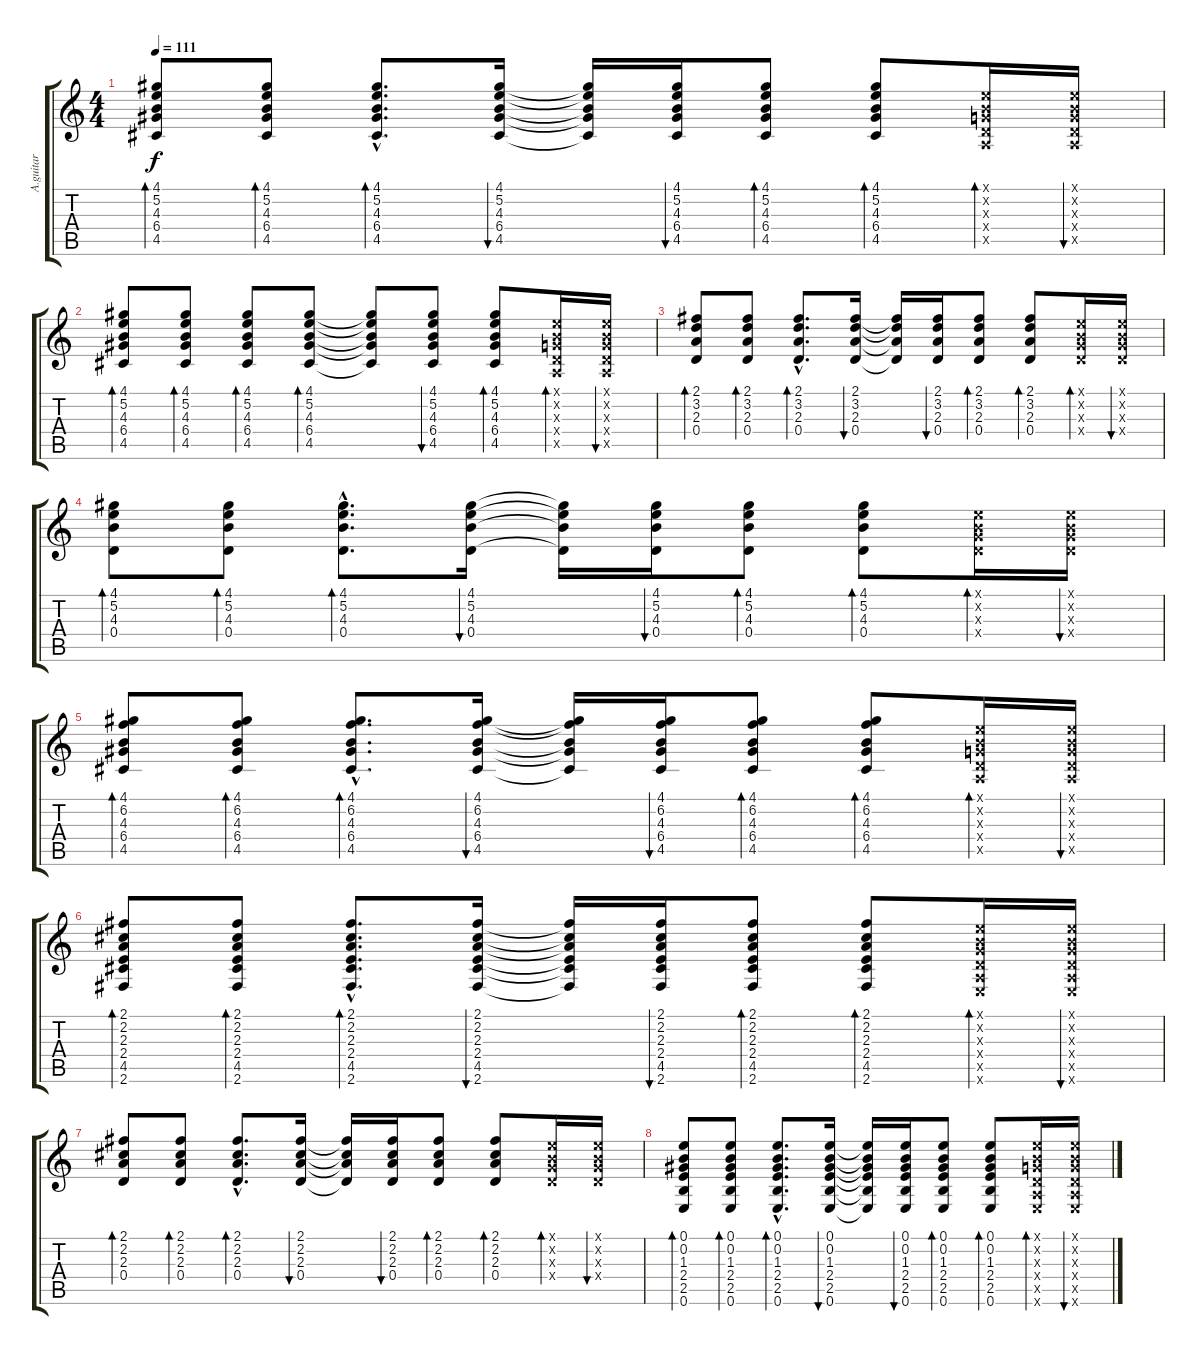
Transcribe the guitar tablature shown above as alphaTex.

\track ("A.guitar" "A.guitar") {instrument acousticguitarsteel}
\staff {score tabs}
\tuning (E4 B3 G3 D3 A2 E2) {hide}
\ts (4 4)
\tempo 111
\clef g2
\ks c
(4.1 5.2 4.3 6.4 4.5).8{bd 60 dy f} (4.1 5.2 4.3 6.4 4.5).8{bd 60} (4.1{hac} 5.2{hac} 4.3{hac} 6.4{hac} 4.5{hac}).8{d bd 60} (4.1 5.2 4.3 6.4 4.5).16{bu 60} (4.1{t} 5.2{t} 4.3{t} 6.4{t} 4.5{t}).16 (4.1 5.2 4.3 6.4 4.5).16{bu 60} (4.1 5.2 4.3 6.4 4.5).8{bd 60} (4.1 5.2 4.3 6.4 4.5).8{bd 60} (0.1{x} 0.2{x} 0.3{x} 0.4{x} 0.5{x}).16{bd 60} (0.1{x} 0.2{x} 0.3{x} 0.4{x} 0.5{x}).16{bu 60} |
(4.1 5.2 4.3 6.4 4.5).8{bd 60} (4.1 5.2 4.3 6.4 4.5).8{bd 60} (4.1 5.2 4.3 6.4 4.5).8{bd 60} (4.1 5.2 4.3 6.4 4.5).8{bd 60} (4.1{t} 5.2{t} 4.3{t} 6.4{t} 4.5{t}).8 (4.1 5.2 4.3 6.4 4.5).8{bu 60} (4.1 5.2 4.3 6.4 4.5).8{bd 60} (0.1{x} 0.2{x} 0.3{x} 0.4{x} 0.5{x}).16{bd 60} (0.1{x} 0.2{x} 0.3{x} 0.4{x} 0.5{x}).16{bu 60} |
(2.1 3.2 2.3 0.4).8{bd 60} (2.1 3.2 2.3 0.4).8{bd 60} (2.1{hac} 3.2{hac} 2.3{hac} 0.4{hac}).8{d bd 60} (2.1 3.2 2.3 0.4).16{bu 60} (2.1{t} 3.2{t} 2.3{t} 0.4{t}).16 (2.1 3.2 2.3 0.4).16{bu 60} (2.1 3.2 2.3 0.4).8{bd 60} (2.1 3.2 2.3 0.4).8{bd 60} (0.1{x} 0.2{x} 0.3{x} 0.4{x}).16{bd 60} (0.1{x} 0.2{x} 0.3{x} 0.4{x}).16{bu 60} |
(4.1 5.2 4.3 0.4).8{bd 60} (4.1 5.2 4.3 0.4).8{bd 60} (4.1{hac} 5.2{hac} 4.3{hac} 0.4{hac}).8{d bd 60} (4.1 5.2 4.3 0.4).16{bu 60} (4.1{t} 5.2{t} 4.3{t} 0.4{t}).16 (4.1 5.2 4.3 0.4).16{bu 60} (4.1 5.2 4.3 0.4).8{bd 60} (4.1 5.2 4.3 0.4).8{bd 60} (0.1{x} 0.2{x} 0.3{x} 0.4{x}).16{bd 60} (0.1{x} 0.2{x} 0.3{x} 0.4{x}).16{bu 60} |
(4.1 6.2 4.3 6.4 4.5).8{bd 60} (4.1 6.2 4.3 6.4 4.5).8{bd 60} (4.1{hac} 6.2{hac} 4.3{hac} 6.4{hac} 4.5{hac}).8{d bd 60} (4.1 6.2 4.3 6.4 4.5).16{bu 60} (4.1{t} 6.2{t} 4.3{t} 6.4{t} 4.5{t}).16 (4.1 6.2 4.3 6.4 4.5).16{bu 60} (4.1 6.2 4.3 6.4 4.5).8{bd 60} (4.1 6.2 4.3 6.4 4.5).8{bd 60} (0.1{x} 0.2{x} 0.3{x} 0.4{x} 0.5{x}).16{bd 60} (0.1{x} 0.2{x} 0.3{x} 0.4{x} 0.5{x}).16{bu 60} |
(2.1 2.2 2.3 2.4 4.5 2.6).8{bd 60} (2.1 2.2 2.3 2.4 4.5 2.6).8{bd 60} (2.1{hac} 2.2{hac} 2.3{hac} 2.4{hac} 4.5{hac} 2.6{hac}).8{d bd 60} (2.1 2.2 2.3 2.4 4.5 2.6).16{bu 60} (2.1{t} 2.2{t} 2.3{t} 2.4{t} 4.5{t} 2.6{t}).16 (2.1 2.2 2.3 2.4 4.5 2.6).16{bu 60} (2.1 2.2 2.3 2.4 4.5 2.6).8{bd 60} (2.1 2.2 2.3 2.4 4.5 2.6).8{bd 60} (0.1{x} 0.2{x} 0.3{x} 0.4{x} 0.5{x} 0.6{x}).16{bd 60} (0.1{x} 0.2{x} 0.3{x} 0.4{x} 0.5{x} 0.6{x}).16{bu 60} |
(2.1 2.2 2.3 0.4).8{bd 60} (2.1 2.2 2.3 0.4).8{bd 60} (2.1{hac} 2.2{hac} 2.3{hac} 0.4{hac}).8{d bd 60} (2.1 2.2 2.3 0.4).16{bu 60} (2.1{t} 2.2{t} 2.3{t} 0.4{t}).16 (2.1 2.2 2.3 0.4).16{bu 60} (2.1 2.2 2.3 0.4).8{bd 60} (2.1 2.2 2.3 0.4).8{bd 60} (0.1{x} 0.2{x} 0.3{x} 0.4{x}).16{bd 60} (0.1{x} 0.2{x} 0.3{x} 0.4{x}).16{bu 60} |
(0.1 0.2 1.3 2.4 2.5 0.6).8{bd 60} (0.1 0.2 1.3 2.4 2.5 0.6).8{bd 60} (0.1{hac} 0.2{hac} 1.3{hac} 2.4{hac} 2.5{hac} 0.6{hac}).8{d bd 60} (0.1 0.2 1.3 2.4 2.5 0.6).16{bu 60} (0.1{t} 0.2{t} 1.3{t} 2.4{t} 2.5{t} 0.6{t}).16 (0.1 0.2 1.3 2.4 2.5 0.6).16{bu 60} (0.1 0.2 1.3 2.4 2.5 0.6).8{bd 60} (0.1 0.2 1.3 2.4 2.5 0.6).8{bd 60} (0.1{x} 0.2{x} 0.3{x} 0.4{x} 0.5{x} 0.6{x}).16{bd 60} (0.1{x} 0.2{x} 0.3{x} 0.4{x} 0.5{x} 0.6{x}).16{bu 60}
